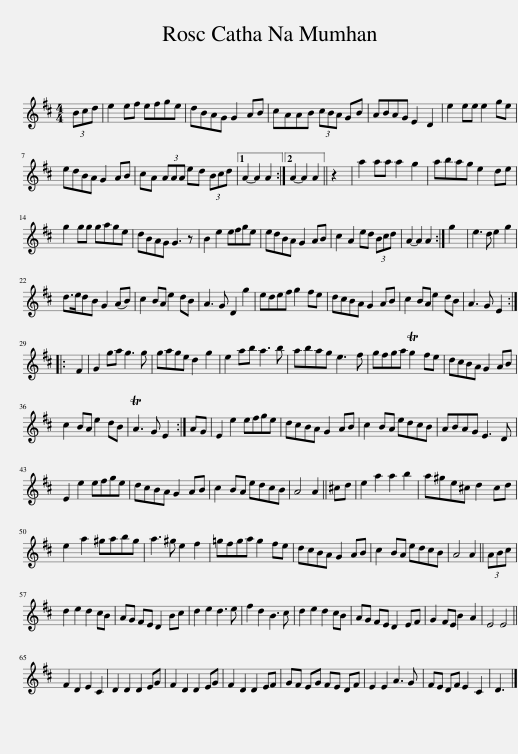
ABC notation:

X:1
L:1/8
M:4/4
I:linebreak $
K:D
V:1 treble
V:1
 (3Bcd | e2 ef efge | dBAG G2 AB | cAAB (3cBA GB | ABAG E2 D2 | %5
 e2 ee e2 ge |$ edBA G2 AB | cA (3AAA ed (3Bcd |1 A2- A2 A2 :|2 A2- A2 A2 || %10
 z2 | a2 aa a2 g2 | abag e2 de |$ g2 gg gage | dBAG G3 z | %15
 B2 e2 efge | edBA G2 AB | c2 A2 ed (3Bcd | A2- A2 A2 :| g2 | %20
 e3 d e2 g2 |$ d>edB G2 (AB) | c2 BA e2 dB | A3 G D2 g2 | edef g2 fe | %25
 dcBA G2 AB | c2 BA e2 dB | A3 G E2 ::$ F2 | G2 ga g3 g | %30
 gage d2 g2 | e2 ab a3 b | abag e3 f | gfga Tg2 fe | dcBA G2 AB |$ %35
 c2 BA e2 dB | TA3 G E2 :| AG | E2 e2 efge | dcBA G2 AB | %40
 c2 BA edcB | ABAG E3 D |$ E2 e2 efge | dcBA G2 AB | c2 BA edcB | %45
 A4 A2 || ^cd | e2 a2 a2 b2 | a^ge^c d2 cd |$ e2 a2 ^gabg | %50
 a3 ^g e2 f2 | =gfga g2 fe | dcBA G2 AB | c2 BA edcB | A4 A2 || %55
 (3ABc |$ d2 e2 d2 cB | AG FE D2 Bc | d2 e2 d3 e | f2 d2 B3 c | %60
 d2 e2 d2 cB | AG FE D2 EF | G2 FE B2 A2 | E4 E4 ||$ F2 D2 E2 C2 | %65
 D2 D2 D2 EG | F2 D2 D2 EG | F2 D2 D2 EF | GF EG FE DF | E2 E2 A3 G | %70
 FE DF E2 C2 | D3 |] %72
